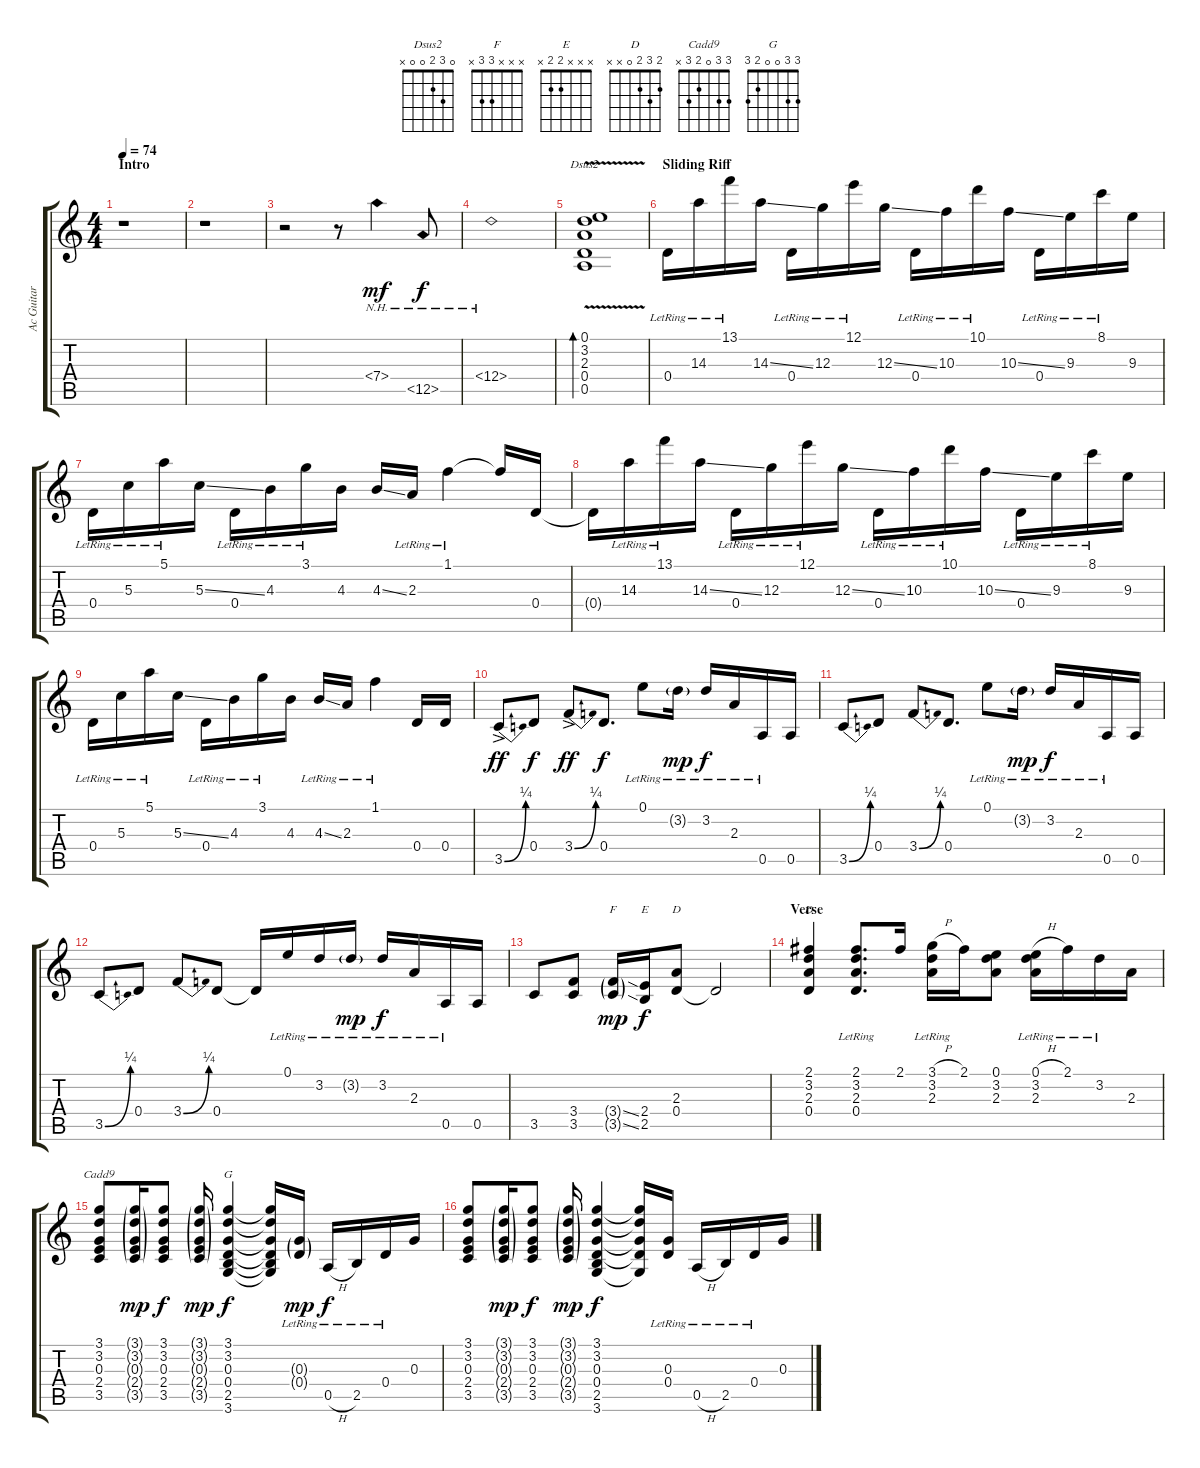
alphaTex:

\track ("Ac Guitar #1" "Ac Guitar ") {instrument acousticguitarsteel}
\staff {score tabs}
\tuning (E4 B3 G3 D3 A2 E2) {hide}
\chord ("Dsus2" 0 3 2 0 0 x)
\chord ("F" x x x 3 3 x)
\chord ("E" x x x 2 2 x)
\chord ("D" x x 2 0 x x)
\chord ("D" 2 3 2 0 x x)
\chord ("Cadd9" 3 3 0 2 3 x)
\chord ("G" 3 3 0 0 2 3)
\ts (4 4)
\section ("" "Intro")
\tempo 74
\clef g2
\ks c
r.1{dy mf instrument acousticguitarsteel} |
r.1 |
r.2 r.8 7.4{nh}.4 12.5{nh}.8{dy f} |
12.4{nh}.1 |
(0.1{v} 3.2{v} 2.3{v} 0.4{v} 0.5{v}).1{bd 60 ch "Dsus2"} |
\section ("" "Sliding Riff")
0.4{lr}.16 14.3{lr}.16 13.1{lr}.16 14.3{ss}.16 0.4{lr}.16 12.3{lr}.16 12.1{lr}.16 12.3{ss}.16 0.4{lr}.16 10.3{lr}.16 10.1{lr}.16 10.3{ss}.16 0.4{lr}.16 9.3{lr}.16 8.1{lr}.16 9.3.16 |
0.4{lr}.16 5.3{lr}.16 5.1{lr}.16 5.3{ss}.16 0.4{lr}.16 4.3{lr}.16 3.1{lr}.16 4.3.16 4.3{ss}.16 2.3{lr}.16 1.1{lr}.4 1.1{t}.16 0.4.16 |
0.4{t}.16 14.3{lr}.16 13.1{lr}.16 14.3{ss}.16 0.4{lr}.16 12.3{lr}.16 12.1{lr}.16 12.3{ss}.16 0.4{lr}.16 10.3{lr}.16 10.1{lr}.16 10.3{ss}.16 0.4{lr}.16 9.3{lr}.16 8.1{lr}.16 9.3.16 |
0.4{lr}.16 5.3{lr}.16 5.1{lr}.16 5.3{ss}.16 0.4{lr}.16 4.3{lr}.16 3.1{lr}.16 4.3.16 4.3{ss lr}.16 2.3{lr}.16 1.1{lr}.4 0.4.16 0.4.16 |
3.5{be (bend 0 0 60 1) ac}.8{dy ff} 0.4.8{dy f} 3.4{be (bend 0 0 60 1) ac}.8{dy ff} 0.4.8{d dy f} 0.1{lr}.8 3.2{g lr}.16{dy mp} 3.2{lr}.16{dy f} 2.3{lr}.16 0.5{lr}.16 0.5.16 |
3.5{be (bend 0 0 60 1)}.8 0.4.8 3.4{be (bend 0 0 60 1)}.8 0.4.8{d} 0.1{lr}.8 3.2{g lr}.16{dy mp} 3.2{lr}.16{dy f} 2.3{lr}.16 0.5{lr}.16 0.5.16 |
3.5{be (bend 0 0 60 1)}.8 0.4.8 3.4{be (bend 0 0 60 1)}.8 0.4.8 0.4{t}.16 0.1{lr}.16 3.2{lr}.16 3.2{g lr}.16{dy mp} 3.2{lr}.16{dy f} 2.3{lr}.16 0.5{lr}.16 0.5.16 |
3.5.8 (3.4 3.5).8 (3.4{ss g} 3.5{ss g}).16{ch "F" dy mp} (2.4 2.5).16{ch "E" dy f} (2.3 0.4).8{ch "D"} 0.4{t}.2 |
\section ("" "Verse")
(2.1 3.2 2.3 0.4).4{ch "D"} (2.1 3.2{lr} 2.3{lr} 0.4{lr}).8{d} 2.1.16 (3.1{h} 3.2{lr} 2.3{lr}).16 2.1.16 (0.1 3.2 2.3).8 (0.1{h} 3.2{lr} 2.3{lr}).16 2.1{lr}.16 3.2{lr}.16 2.3.16 |
(3.1 3.2 0.3 2.4 3.5).8{ch "Cadd9"} (3.1{g} 3.2{g} 0.3{g} 2.4{g} 3.5{g}).16{dy mp} (3.1 3.2 0.3 2.4 3.5).8{dy f} (3.1{g} 3.2{g} 0.3{g} 2.4{g} 3.5{g}).16{dy mp} (3.1 3.2 0.3 0.4 2.5 3.6).4{ch "G" dy f} (3.1{t} 3.2{t} 0.3{t} 0.4{t} 2.5{t} 3.6{t}).16 (0.3{g lr} 0.4{g lr}).16{dy mp} 0.5{h lr}.16{dy f} 2.5{lr}.16 0.4{lr}.16 0.3.16 |
(3.1 3.2 0.3 2.4 3.5).8 (3.1{g} 3.2{g} 0.3{g} 2.4{g} 3.5{g}).16{dy mp} (3.1 3.2 0.3 2.4 3.5).8{dy f} (3.1{g} 3.2{g} 0.3{g} 2.4{g} 3.5{g}).16{dy mp} (3.1 3.2 0.3 0.4 2.5 3.6).4{dy f} (3.1{t} 3.2{t} 0.3{t} 0.4{t} 3.6{t}).16 (0.3{lr} 0.4{lr}).16 0.5{h lr}.16 2.5{lr}.16 0.4{lr}.16 0.3.16
